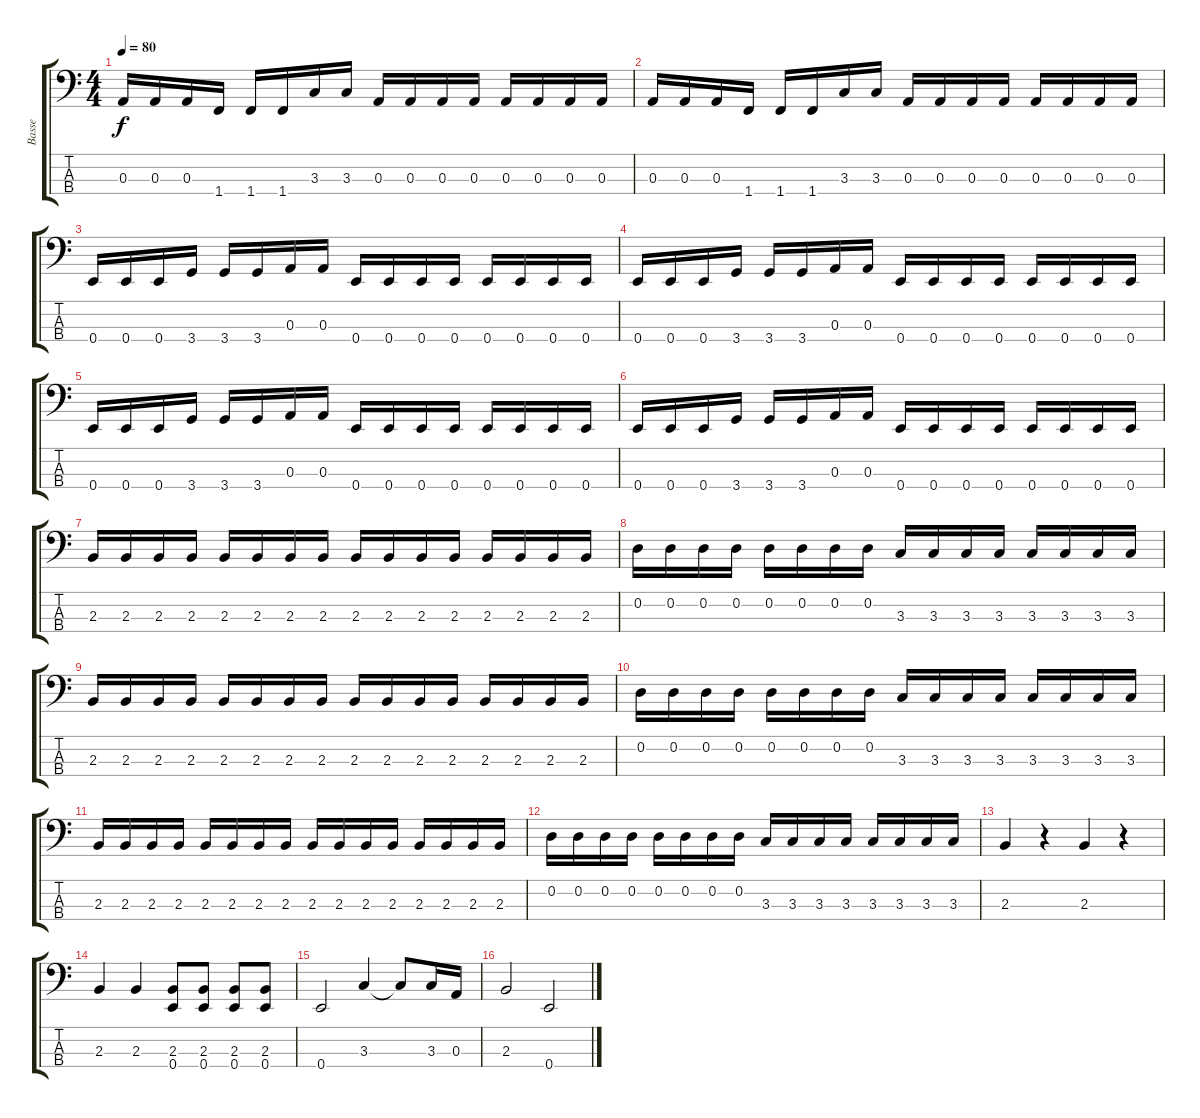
\track ("Basse" "Basse") {instrument fretlessbass}
\staff {score tabs}
\tuning (G2 D2 A1 E1) {hide}
\ts (4 4)
\tempo 80
\clef f4
\ks c
0.3.16{dy f} 0.3.16 0.3.16 1.4.16 1.4.16 1.4.16 3.3.16 3.3.16 0.3.16 0.3.16 0.3.16 0.3.16 0.3.16 0.3.16 0.3.16 0.3.16 |
0.3.16 0.3.16 0.3.16 1.4.16 1.4.16 1.4.16 3.3.16 3.3.16 0.3.16 0.3.16 0.3.16 0.3.16 0.3.16 0.3.16 0.3.16 0.3.16 |
0.4.16 0.4.16 0.4.16 3.4.16 3.4.16 3.4.16 0.3.16 0.3.16 0.4.16 0.4.16 0.4.16 0.4.16 0.4.16 0.4.16 0.4.16 0.4.16 |
0.4.16 0.4.16 0.4.16 3.4.16 3.4.16 3.4.16 0.3.16 0.3.16 0.4.16 0.4.16 0.4.16 0.4.16 0.4.16 0.4.16 0.4.16 0.4.16 |
0.4.16 0.4.16 0.4.16 3.4.16 3.4.16 3.4.16 0.3.16 0.3.16 0.4.16 0.4.16 0.4.16 0.4.16 0.4.16 0.4.16 0.4.16 0.4.16 |
0.4.16 0.4.16 0.4.16 3.4.16 3.4.16 3.4.16 0.3.16 0.3.16 0.4.16 0.4.16 0.4.16 0.4.16 0.4.16 0.4.16 0.4.16 0.4.16 |
2.3.16 2.3.16 2.3.16 2.3.16 2.3.16 2.3.16 2.3.16 2.3.16 2.3.16 2.3.16 2.3.16 2.3.16 2.3.16 2.3.16 2.3.16 2.3.16 |
0.2.16 0.2.16 0.2.16 0.2.16 0.2.16 0.2.16 0.2.16 0.2.16 3.3.16 3.3.16 3.3.16 3.3.16 3.3.16 3.3.16 3.3.16 3.3.16 |
2.3.16 2.3.16 2.3.16 2.3.16 2.3.16 2.3.16 2.3.16 2.3.16 2.3.16 2.3.16 2.3.16 2.3.16 2.3.16 2.3.16 2.3.16 2.3.16 |
0.2.16 0.2.16 0.2.16 0.2.16 0.2.16 0.2.16 0.2.16 0.2.16 3.3.16 3.3.16 3.3.16 3.3.16 3.3.16 3.3.16 3.3.16 3.3.16 |
2.3.16 2.3.16 2.3.16 2.3.16 2.3.16 2.3.16 2.3.16 2.3.16 2.3.16 2.3.16 2.3.16 2.3.16 2.3.16 2.3.16 2.3.16 2.3.16 |
0.2.16 0.2.16 0.2.16 0.2.16 0.2.16 0.2.16 0.2.16 0.2.16 3.3.16 3.3.16 3.3.16 3.3.16 3.3.16 3.3.16 3.3.16 3.3.16 |
2.3.4 r.4 2.3.4 r.4 |
2.3.4 2.3.4 (2.3 0.4).8 (2.3 0.4).8 (2.3 0.4).8 (2.3 0.4).8 |
0.4.2 3.3.4 3.3{t}.8 3.3.16 0.3.16 |
2.3.2 0.4.2
